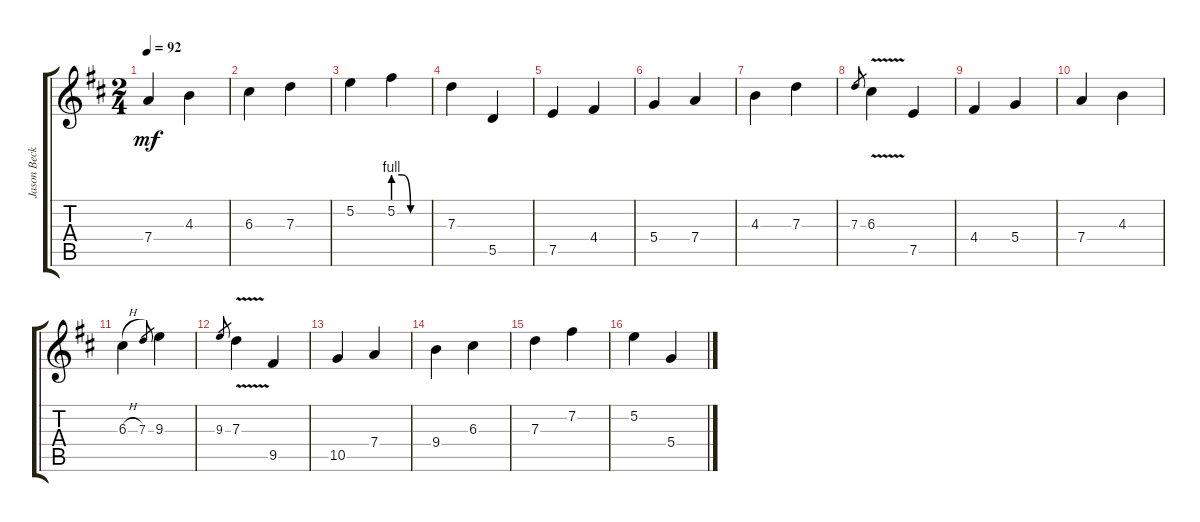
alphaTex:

\track ("Jason Becker Lead 1" "Jason Beck") {instrument distortionguitar}
\staff {score tabs}
\tuning (E4 B3 G3 D3 A2 E2) {hide}
\ts (2 4)
\tempo 92
\clef g2
\ks d
7.4.4{dy mf} 4.3.4 |
6.3.4 7.3.4 |
5.2.4 5.2{be (custom 0 4 15 4 30 0 60 0)}.4 |
7.3.4 5.5.4 |
7.5.4 4.4.4 |
5.4.4 7.4.4 |
4.3.4 7.3.4 |
7.3.8{gr} 6.3{v}.4 7.5.4 |
4.4.4 5.4.4 |
7.4.4 4.3.4 |
6.3{h}.4 7.3.8{gr} 9.3.4 |
9.3.8{gr} 7.3{v}.4 9.5.4 |
10.5.4 7.4.4 |
9.4.4 6.3.4 |
7.3.4 7.2.4 |
5.2.4 5.4.4
